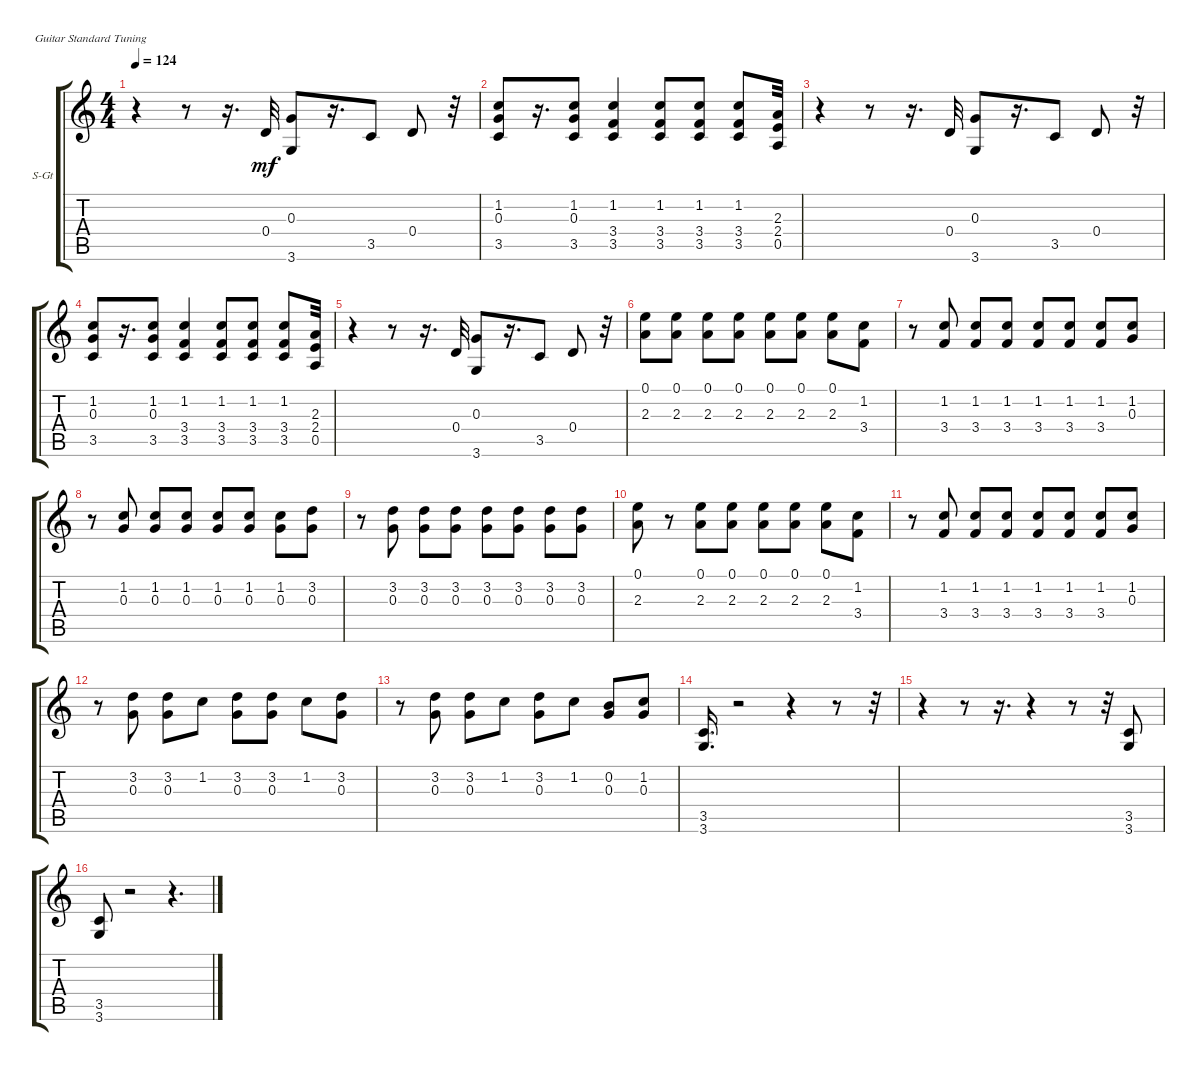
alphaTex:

\bracketExtendMode groupsimilarinstruments
\firstSystemTrackNameOrientation horizontal
\otherSystemsTrackNameOrientation horizontal
\track ("Acoustic Guitar" "S-Gt") {instrument acousticguitarsteel}
\staff {score tabs}
\tuning (E4 B3 G3 D3 A2 E2)
\ts (4 4)
\tempo 124
\clef g2
\scale
0.340361
\ks c
r.4{dy mf} r.8 r.16{d} 0.4.32 (0.3 3.6).8 r.16{d} 3.5.8 0.4.8 r.32 |
\scale
0.329819 (1.2 3.5 0.3).8 r.16{d} (3.5 0.3 1.2).8 (3.5 3.4 1.2).4 (3.5 3.4 1.2).8 (1.2 3.5 3.4).8 (3.5 3.4 1.2).8 (0.5 2.4 2.3).32 |
\scale
0.336811 r.4 r.8 r.16{d} 0.4.32 (0.3 3.6).8 r.16{d} 3.5.8 0.4.8 r.32 |
\scale
0.326379 (1.2 3.5 0.3).8 r.16{d} (3.5 0.3 1.2).8 (3.5 3.4 1.2).4 (3.5 3.4 1.2).8 (1.2 3.5 3.4).8 (3.5 3.4 1.2).8 (0.5 2.4 2.3).32 |
\scale
0.336811 r.4 r.8 r.16{d} 0.4.32 (0.3 3.6).8 r.16{d} 3.5.8 0.4.8 r.32 |
\scale
0.352941 (2.3 0.1).8 (2.3 0.1).8 (2.3 0.1).8 (2.3 0.1).8 (2.3 0.1).8 (2.3 0.1).8 (2.3 0.1).8 (3.4 1.2).8 |
\scale
0.317647 r.8 (3.4 1.2).8 (3.4 1.2).8 (3.4 1.2).8 (3.4 1.2).8 (3.4 1.2).8 (3.4 1.2).8 (0.3 1.2).8 |
\scale
0.329412 r.8 (0.3 1.2).8 (0.3 1.2).8 (0.3 1.2).8 (0.3 1.2).8 (0.3 1.2).8 (0.3 1.2).8 (0.3 3.2).8 |
\scale
0.348837 r.8 (0.3 3.2).8 (0.3 3.2).8 (0.3 3.2).8 (0.3 3.2).8 (0.3 3.2).8 (0.3 3.2).8 (0.3 3.2).8 |
\scale
0.313953 (2.3 0.1).8 r.8 (2.3 0.1).8 (2.3 0.1).8 (2.3 0.1).8 (2.3 0.1).8 (2.3 0.1).8 (3.4 1.2).8 |
\scale
0.337209 r.8 (3.4 1.2).8 (3.4 1.2).8 (3.4 1.2).8 (3.4 1.2).8 (3.4 1.2).8 (3.4 1.2).8 (0.3 1.2).8 |
\scale
0.361991 r.8 (0.3 3.2).8 (0.3 3.2).8 1.2.8 (0.3 3.2).8 (0.3 3.2).8 1.2.8 (0.3 3.2).8 |
\scale
0.410256 r.8 (0.3 3.2).8 (0.3 3.2).8 1.2.8 (0.3 3.2).8 1.2.8 (0.3 0.2).8 (0.3 1.2).8 |
\scale
0.227753 (3.6 3.5).16{d} r.2 r.4 r.8 r.32 |
\scale
0.453461 r.4 r.8 r.16{d} r.4 r.8 r.32 (3.6 3.5).8 |
\scale
0.250597 (3.6 3.5).8 r.2 r.4{d}
